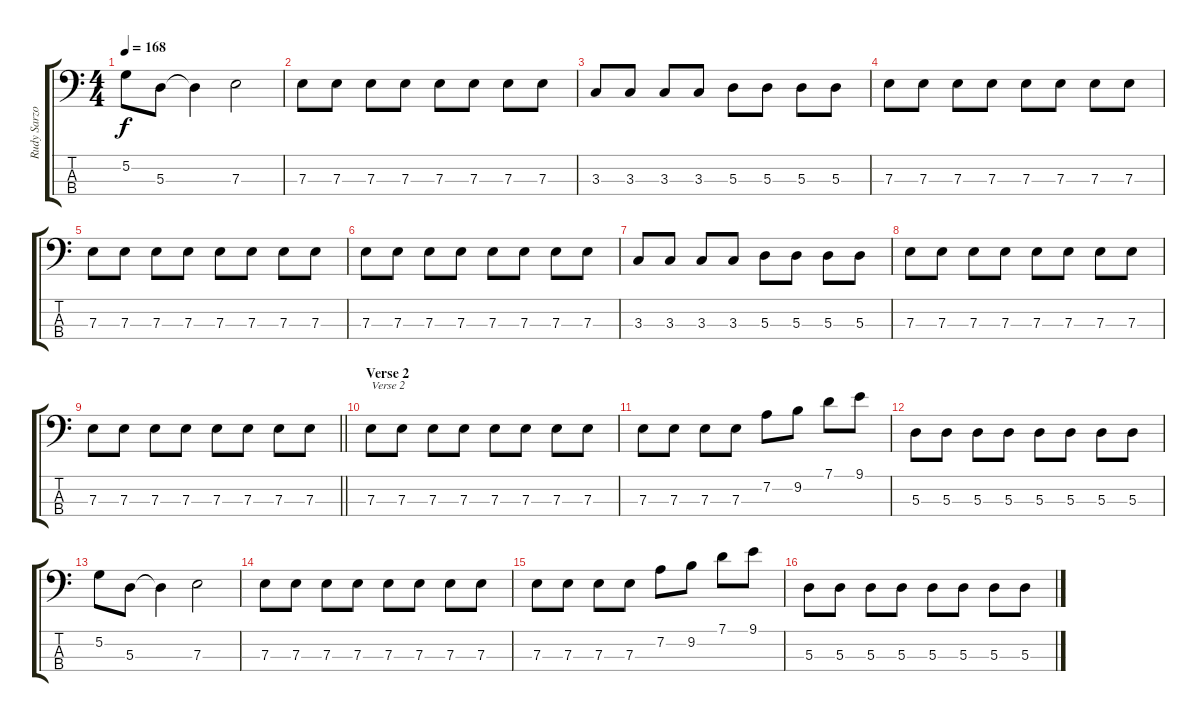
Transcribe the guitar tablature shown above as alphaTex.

\track ("Rudy Sarzo" "Rudy Sarzo") {instrument electricbassfinger}
\staff {score tabs}
\tuning (G2 D2 A1 E1) {hide}
\ts (4 4)
\tempo 168
\clef f4
\ks c
5.2.8{dy f} 5.3.8 5.3{t}.4 7.3.2 |
7.3.8 7.3.8 7.3.8 7.3.8 7.3.8 7.3.8 7.3.8 7.3.8 |
3.3.8 3.3.8 3.3.8 3.3.8 5.3.8 5.3.8 5.3.8 5.3.8 |
7.3.8 7.3.8 7.3.8 7.3.8 7.3.8 7.3.8 7.3.8 7.3.8 |
7.3.8 7.3.8 7.3.8 7.3.8 7.3.8 7.3.8 7.3.8 7.3.8 |
7.3.8 7.3.8 7.3.8 7.3.8 7.3.8 7.3.8 7.3.8 7.3.8 |
3.3.8 3.3.8 3.3.8 3.3.8 5.3.8 5.3.8 5.3.8 5.3.8 |
7.3.8 7.3.8 7.3.8 7.3.8 7.3.8 7.3.8 7.3.8 7.3.8 |
\barLineRight lightlight
7.3.8 7.3.8 7.3.8 7.3.8 7.3.8 7.3.8 7.3.8 7.3.8 |
\section ("" "Verse 2")
7.3.8{txt "Verse 2"} 7.3.8 7.3.8 7.3.8 7.3.8 7.3.8 7.3.8 7.3.8 |
7.3.8 7.3.8 7.3.8 7.3.8 7.2.8 9.2.8 7.1.8 9.1.8 |
5.3.8 5.3.8 5.3.8 5.3.8 5.3.8 5.3.8 5.3.8 5.3.8 |
5.2.8 5.3.8 5.3{t}.4 7.3.2 |
7.3.8 7.3.8 7.3.8 7.3.8 7.3.8 7.3.8 7.3.8 7.3.8 |
7.3.8 7.3.8 7.3.8 7.3.8 7.2.8 9.2.8 7.1.8 9.1.8 |
5.3.8 5.3.8 5.3.8 5.3.8 5.3.8 5.3.8 5.3.8 5.3.8
